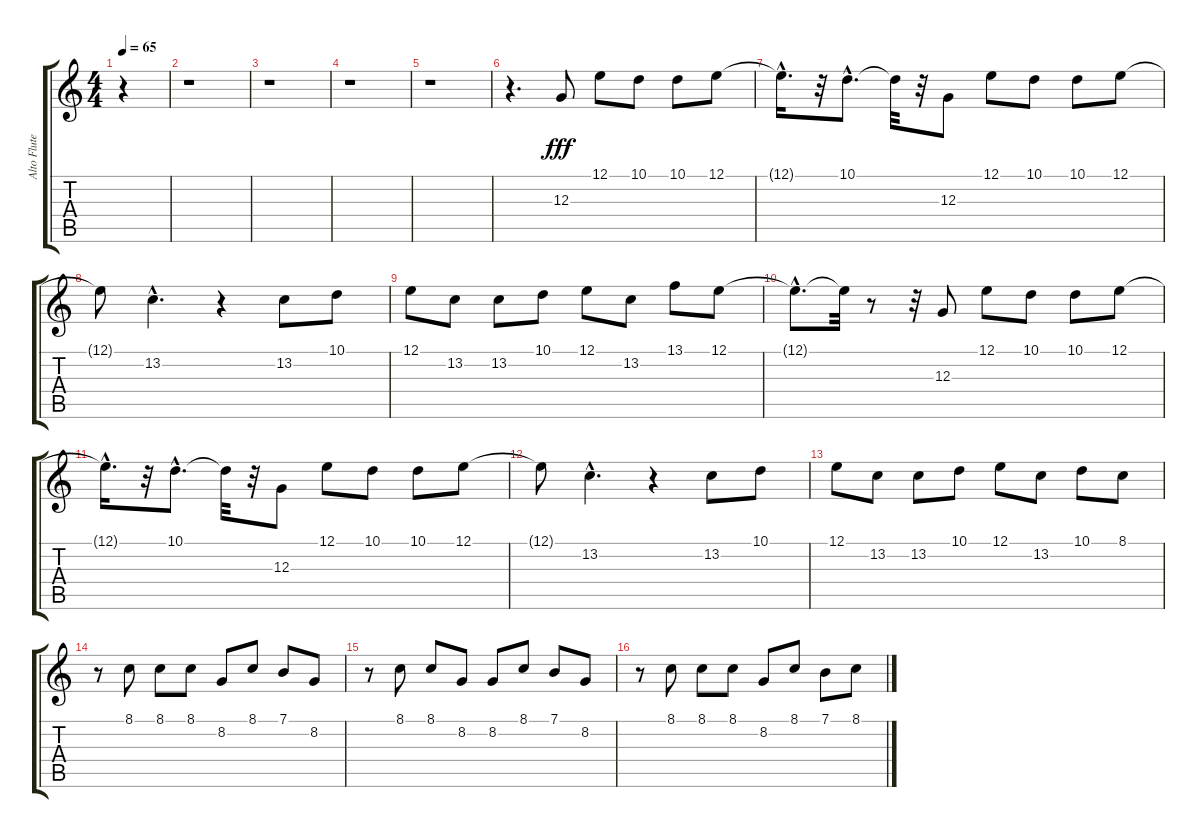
\track ("Alto Flute" "Alto Flute") {instrument flute}
\staff {score tabs}
\tuning (E4 B3 G3 D3 A2 E2) {hide}
\ts (4 4)
\tempo 65
\clef g2
\ks c
r.4{dy fff instrument flute} |
r.1 |
r.1 |
r.1 |
r.1 |
r.4{d} 12.3.8 12.1.8 10.1.8 10.1.8 12.1.8 |
12.1{hac t}.16{d} r.32 10.1{hac}.8{d} 10.1{t}.32 r.32 12.3.8 12.1.8 10.1.8 10.1.8 12.1.8 |
12.1{t}.8 13.2{hac}.4{d} r.4 13.2.8 10.1.8 |
12.1.8 13.2.8 13.2.8 10.1.8 12.1.8 13.2.8 13.1.8 12.1.8 |
12.1{hac t}.8{d} 12.1{t}.32 r.8 r.32 12.3.8 12.1.8 10.1.8 10.1.8 12.1.8 |
12.1{hac t}.16{d} r.32 10.1{hac}.8{d} 10.1{t}.32 r.32 12.3.8 12.1.8 10.1.8 10.1.8 12.1.8 |
12.1{t}.8 13.2{hac}.4{d} r.4 13.2.8 10.1.8 |
12.1.8 13.2.8 13.2.8 10.1.8 12.1.8 13.2.8 10.1.8 8.1.8 |
r.8 8.1.8 8.1.8 8.1.8 8.2.8 8.1.8 7.1.8 8.2.8 |
r.8 8.1.8 8.1.8 8.2.8 8.2.8 8.1.8 7.1.8 8.2.8 |
r.8 8.1.8 8.1.8 8.1.8 8.2.8 8.1.8 7.1.8 8.1.8
